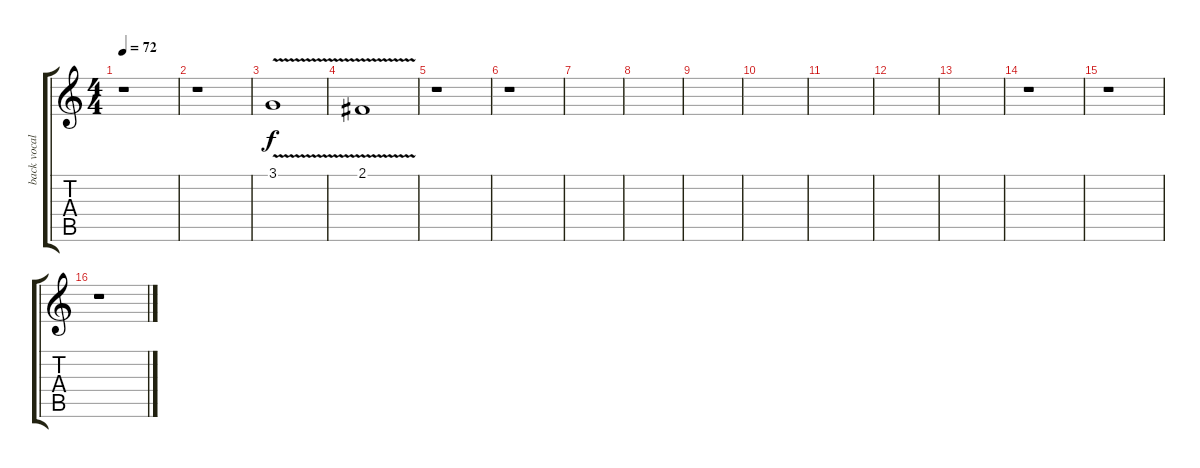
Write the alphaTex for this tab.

\track ("back vocals" "back vocal") {instrument choiraahs}
\staff {score tabs}
\tuning (E4 B3 G3 D3 A2 E2) {hide}
\ts (4 4)
\tempo 72
\clef g2
\ks c
r.1{dy f} |
r.1 |
3.1{v}.1 |
2.1{v}.1 |
r.1 |
r.1 |
|
|
|
|
|
|
|
r.1 |
r.1 |
r.1
